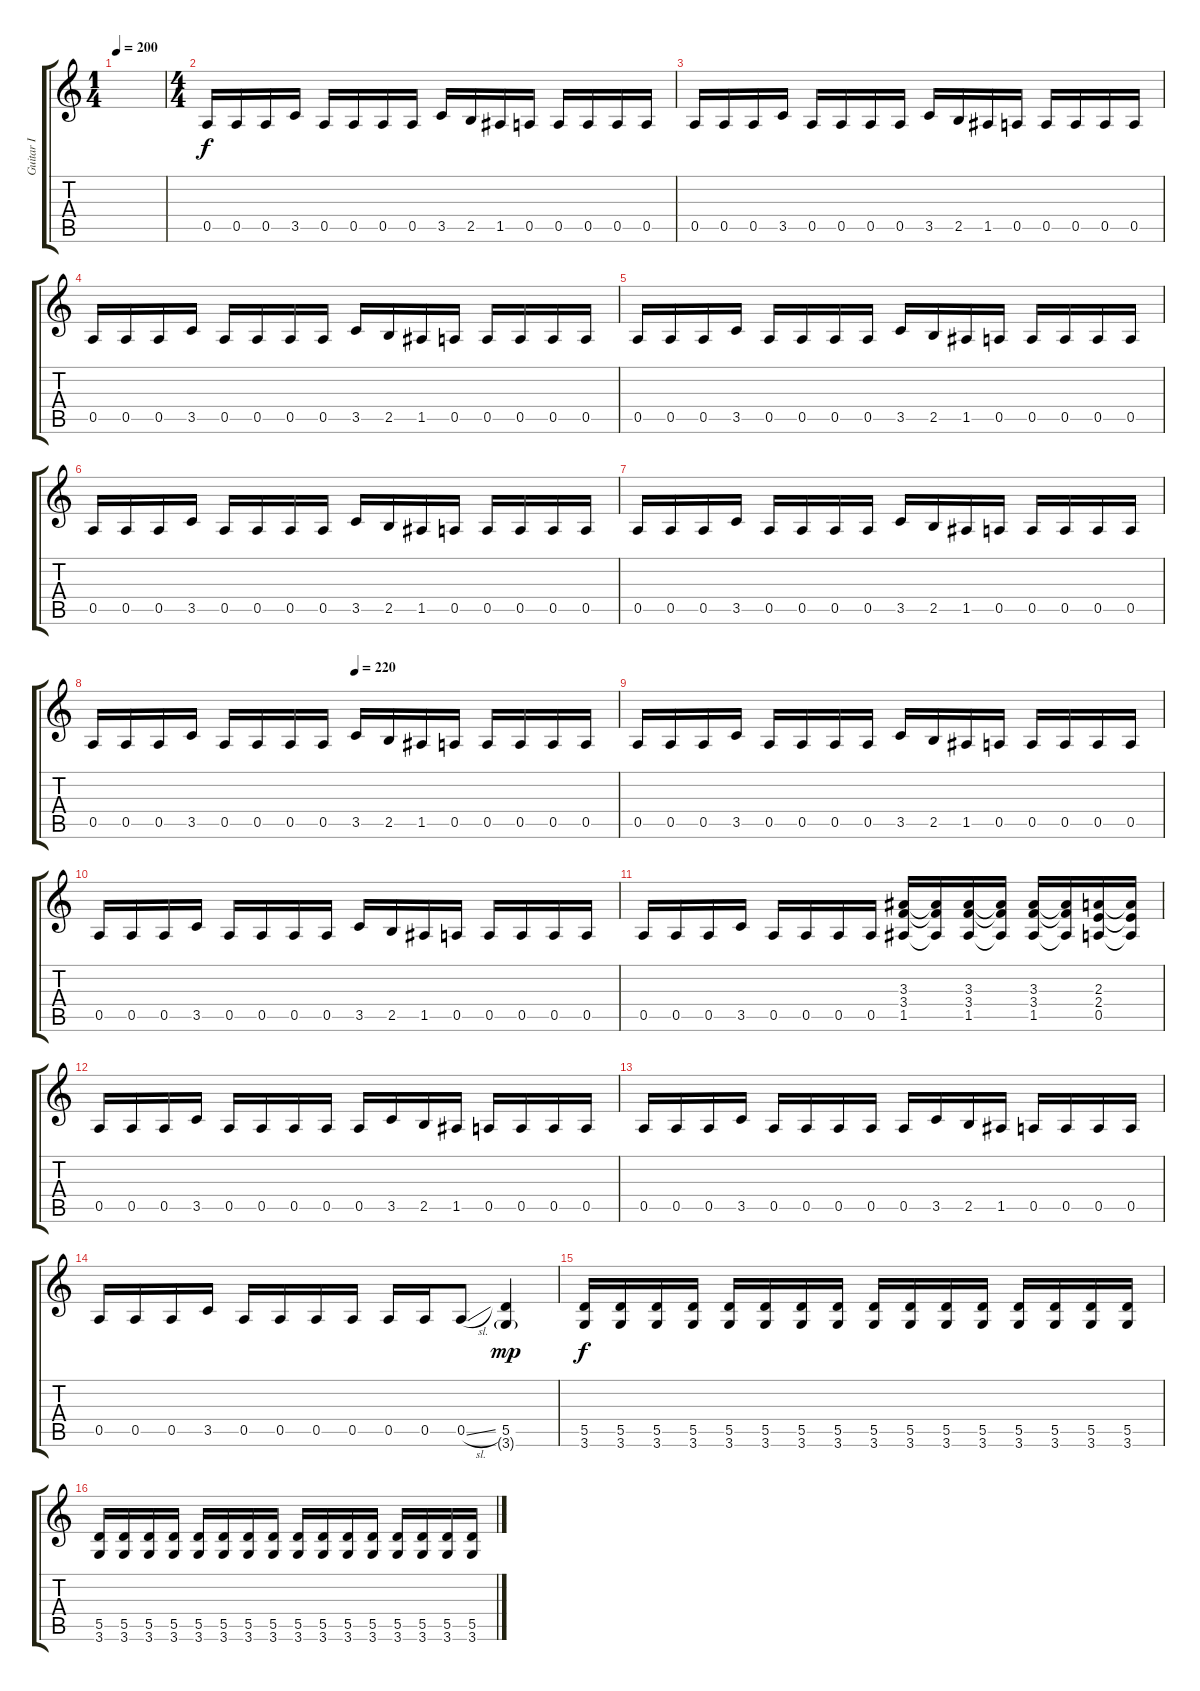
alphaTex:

\track ("Guitar I" "Guitar I") {instrument distortionguitar}
\staff {score tabs}
\tuning (E4 B3 G3 D3 A2 E2) {hide}
\ts (1 4)
\tempo 200
\clef g2
\ks c
|
\ts (4 4)
0.5.16 0.5.16 0.5.16 3.5.16 0.5.16 0.5.16 0.5.16 0.5.16 3.5.16 2.5.16 1.5.16 0.5.16 0.5.16 0.5.16 0.5.16 0.5.16 |
0.5.16 0.5.16 0.5.16 3.5.16 0.5.16 0.5.16 0.5.16 0.5.16 3.5.16 2.5.16 1.5.16 0.5.16 0.5.16 0.5.16 0.5.16 0.5.16 |
0.5.16 0.5.16 0.5.16 3.5.16 0.5.16 0.5.16 0.5.16 0.5.16 3.5.16 2.5.16 1.5.16 0.5.16 0.5.16 0.5.16 0.5.16 0.5.16 |
0.5.16 0.5.16 0.5.16 3.5.16 0.5.16 0.5.16 0.5.16 0.5.16 3.5.16 2.5.16 1.5.16 0.5.16 0.5.16 0.5.16 0.5.16 0.5.16 |
0.5.16 0.5.16 0.5.16 3.5.16 0.5.16 0.5.16 0.5.16 0.5.16 3.5.16 2.5.16 1.5.16 0.5.16 0.5.16 0.5.16 0.5.16 0.5.16 |
0.5.16 0.5.16 0.5.16 3.5.16 0.5.16 0.5.16 0.5.16 0.5.16 3.5.16 2.5.16 1.5.16 0.5.16 0.5.16 0.5.16 0.5.16 0.5.16 |
\tempo (220 0.5)
0.5.16 0.5.16 0.5.16 3.5.16 0.5.16 0.5.16 0.5.16 0.5.16 3.5.16 2.5.16 1.5.16 0.5.16 0.5.16 0.5.16 0.5.16 0.5.16 |
0.5.16 0.5.16 0.5.16 3.5.16 0.5.16 0.5.16 0.5.16 0.5.16 3.5.16 2.5.16 1.5.16 0.5.16 0.5.16 0.5.16 0.5.16 0.5.16 |
0.5.16 0.5.16 0.5.16 3.5.16 0.5.16 0.5.16 0.5.16 0.5.16 3.5.16 2.5.16 1.5.16 0.5.16 0.5.16 0.5.16 0.5.16 0.5.16 |
0.5.16 0.5.16 0.5.16 3.5.16 0.5.16 0.5.16 0.5.16 0.5.16 (3.3 3.4 1.5).16 (3.3{t} 3.4{t} 1.5{t}).16 (3.3 3.4 1.5).16 (3.3{t} 3.4{t} 1.5{t}).16 (3.3 3.4 1.5).16 (3.3{t} 3.4{t} 1.5{t}).16 (2.3 2.4 0.5).16 (2.3{t} 2.4{t} 0.5{t}).16 |
0.5.16 0.5.16 0.5.16 3.5.16 0.5.16 0.5.16 0.5.16 0.5.16 0.5.16 3.5.16 2.5.16 1.5.16 0.5.16 0.5.16 0.5.16 0.5.16 |
0.5.16 0.5.16 0.5.16 3.5.16 0.5.16 0.5.16 0.5.16 0.5.16 0.5.16 3.5.16 2.5.16 1.5.16 0.5.16 0.5.16 0.5.16 0.5.16 |
0.5.16 0.5.16 0.5.16 3.5.16 0.5.16 0.5.16 0.5.16 0.5.16 0.5.16 0.5.16 0.5{sl}.8 (5.5 3.6{g}).4{dy mp} |
(5.5 3.6).16{dy f volume 12} (5.5 3.6).16 (5.5 3.6).16 (5.5 3.6).16 (5.5 3.6).16 (5.5 3.6).16 (5.5 3.6).16 (5.5 3.6).16 (5.5 3.6).16 (5.5 3.6).16 (5.5 3.6).16 (5.5 3.6).16 (5.5 3.6).16 (5.5 3.6).16 (5.5 3.6).16 (5.5 3.6).16 |
(5.5 3.6).16 (5.5 3.6).16 (5.5 3.6).16 (5.5 3.6).16 (5.5 3.6).16 (5.5 3.6).16 (5.5 3.6).16 (5.5 3.6).16 (5.5 3.6).16 (5.5 3.6).16 (5.5 3.6).16 (5.5 3.6).16 (5.5 3.6).16 (5.5 3.6).16 (5.5 3.6).16 (5.5 3.6).16
